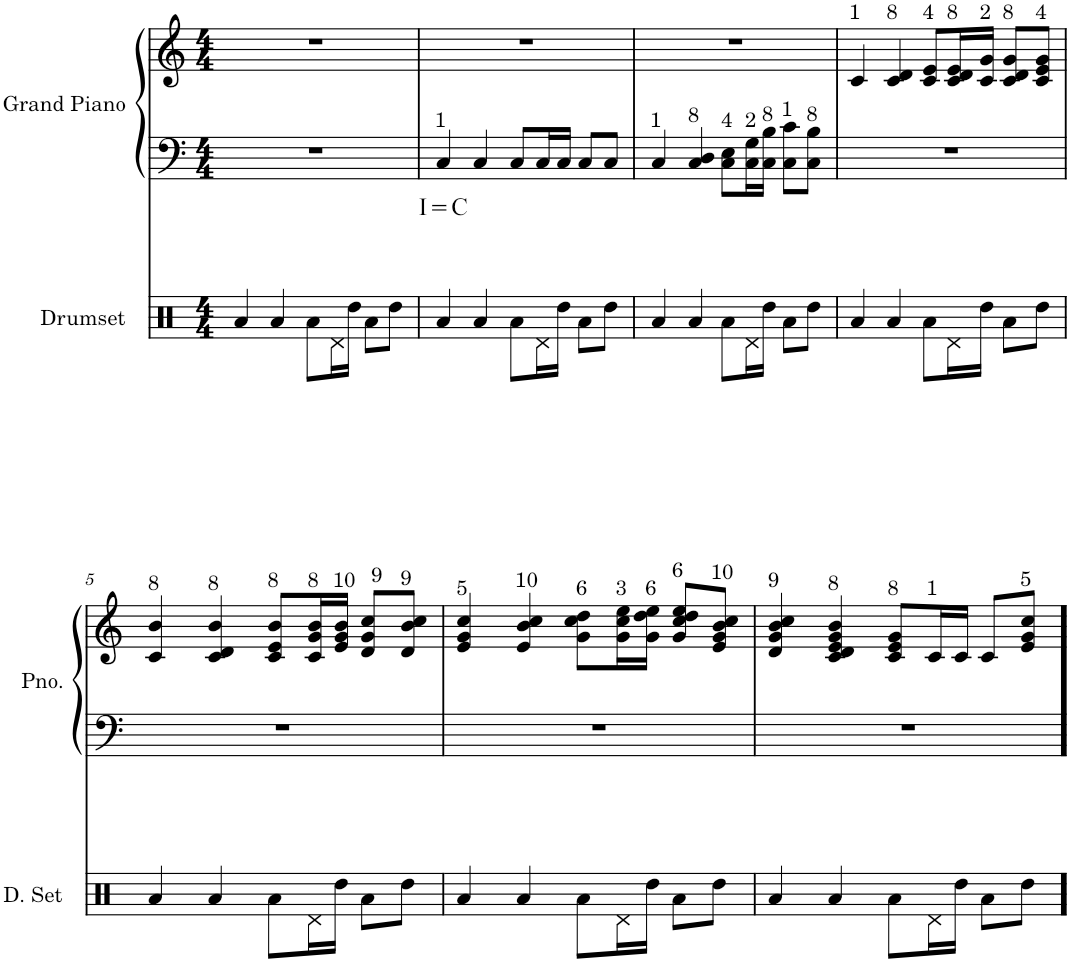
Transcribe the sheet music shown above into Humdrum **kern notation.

**kern	**kern	**kern
*part2	*part1	*part1
*staff3	*staff2	*staff1
*I"Drumset	*I"Grand Piano	*
*I'D. Set	*I'Pno.	*
*clefX	*clefF4	*clefG2
*k[]	*k[]	*k[]
*M4/4	*M4/4	*M4/4
=1	=1	=1
4Ra/	1r	1r
4Ra/	.	.
8Ra\L	.	.
16Rd\L	.	.
16Rdd\JJ	.	.
8Ra\L	.	.
8Rdd\J	.	.
=2	=2	=2
!	!LO:TX:a:t=1	!
!	!LO:TX:b:t=I=C	!
4Ra/	4C/	1r
4Ra/	4C/	.
8Ra\L	8C/L	.
16Rd\L	16C/L	.
16Rdd\JJ	16C/JJ	.
8Ra\L	8C/L	.
8Rdd\J	8C/J	.
=3	=3	=3
!	!LO:TX:a:t=1	!
4Ra/	4C/	1r
!	!LO:TX:a:t=8	!
4Ra/	4C/ 4D/	.
!	!LO:TX:a:t=4	!
8Ra\L	8C\ 8E\L	.
!	!LO:TX:a:t=2	!
16Rd\L	16C\ 16G\L	.
!	!LO:TX:a:t=8	!
16Rdd\JJ	16C\ 16B\JJ	.
!	!LO:TX:a:t=1	!
8Ra\L	8C\ 8c\L	.
!	!LO:TX:a:t=8	!
8Rdd\J	8C\ 8B\J	.
=4	=4	=4
!	!	!LO:TX:a:t=1
4Ra/	1r	4c/
!	!	!LO:TX:a:t=8
4Ra/	.	4c/ 4d/
!	!	!LO:TX:a:t=4
8Ra\L	.	8c/ 8e/L
!	!	!LO:TX:a:t=8
16Rd\L	.	16c/ 16d/ 16e/L
!	!	!LO:TX:a:t=2
16Rdd\JJ	.	16c/ 16g/JJ
!	!	!LO:TX:a:t=8
8Ra\L	.	8c/ 8d/ 8g/L
!	!	!LO:TX:a:t=4
8Rdd\J	.	8c/ 8e/ 8g/J
!!LO:LB:g=z
=5	=5	=5
!	!	!LO:TX:a:t=8
4Ra/	1r	4c/ 4b/
!	!	!LO:TX:a:t=8
4Ra/	.	4c/ 4d/ 4b/
!	!	!LO:TX:a:t=8
8Ra\L	.	8c/ 8e/ 8b/L
!	!	!LO:TX:a:t=8
16Rd\L	.	16c/ 16g/ 16b/L
!	!	!LO:TX:a:t=10
16Rdd\JJ	.	16e/ 16g/ 16b/JJ
!	!	!LO:TX:a:t=9
8Ra\L	.	8d/ 8g/ 8cc/L
!	!	!LO:TX:a:t=9
8Rdd\J	.	8d/ 8b/ 8cc/J
=6	=6	=6
!	!	!LO:TX:a:t=5
4Ra/	1r	4e/ 4g/ 4cc/
!	!	!LO:TX:a:t=10
4Ra/	.	4e/ 4b/ 4cc/
!	!	!LO:TX:a:t=6
8Ra\L	.	8g\ 8cc\ 8dd\L
!	!	!LO:TX:a:t=3
16Rd\L	.	16g\ 16cc\ 16ee\L
!	!	!LO:TX:a:t=6
16Rdd\JJ	.	16g\ 16dd\ 16ee\JJ
!	!	!LO:TX:a:t=6
8Ra\L	.	8g/ 8cc/ 8dd/ 8ee/L
!	!	!LO:TX:a:t=10
8Rdd\J	.	8e/ 8g/ 8b/ 8cc/J
=7	=7	=7
!	!	!LO:TX:a:t=9
4Ra/	1r	4d/ 4g/ 4b/ 4cc/
!	!	!LO:TX:a:t=8
4Ra/	.	4c/ 4d/ 4e/ 4g/ 4b/
!	!	!LO:TX:a:t=8
8Ra\L	.	8c/ 8e/ 8g/L
!	!	!LO:TX:a:t=1
16Rd\L	.	16c/L
16Rdd\JJ	.	16c/JJ
8Ra\L	.	8c/L
!	!	!LO:TX:a:t=5
8Rdd\J	.	8e/ 8g/ 8cc/J
=!	=!	=!
*-	*-	*-
